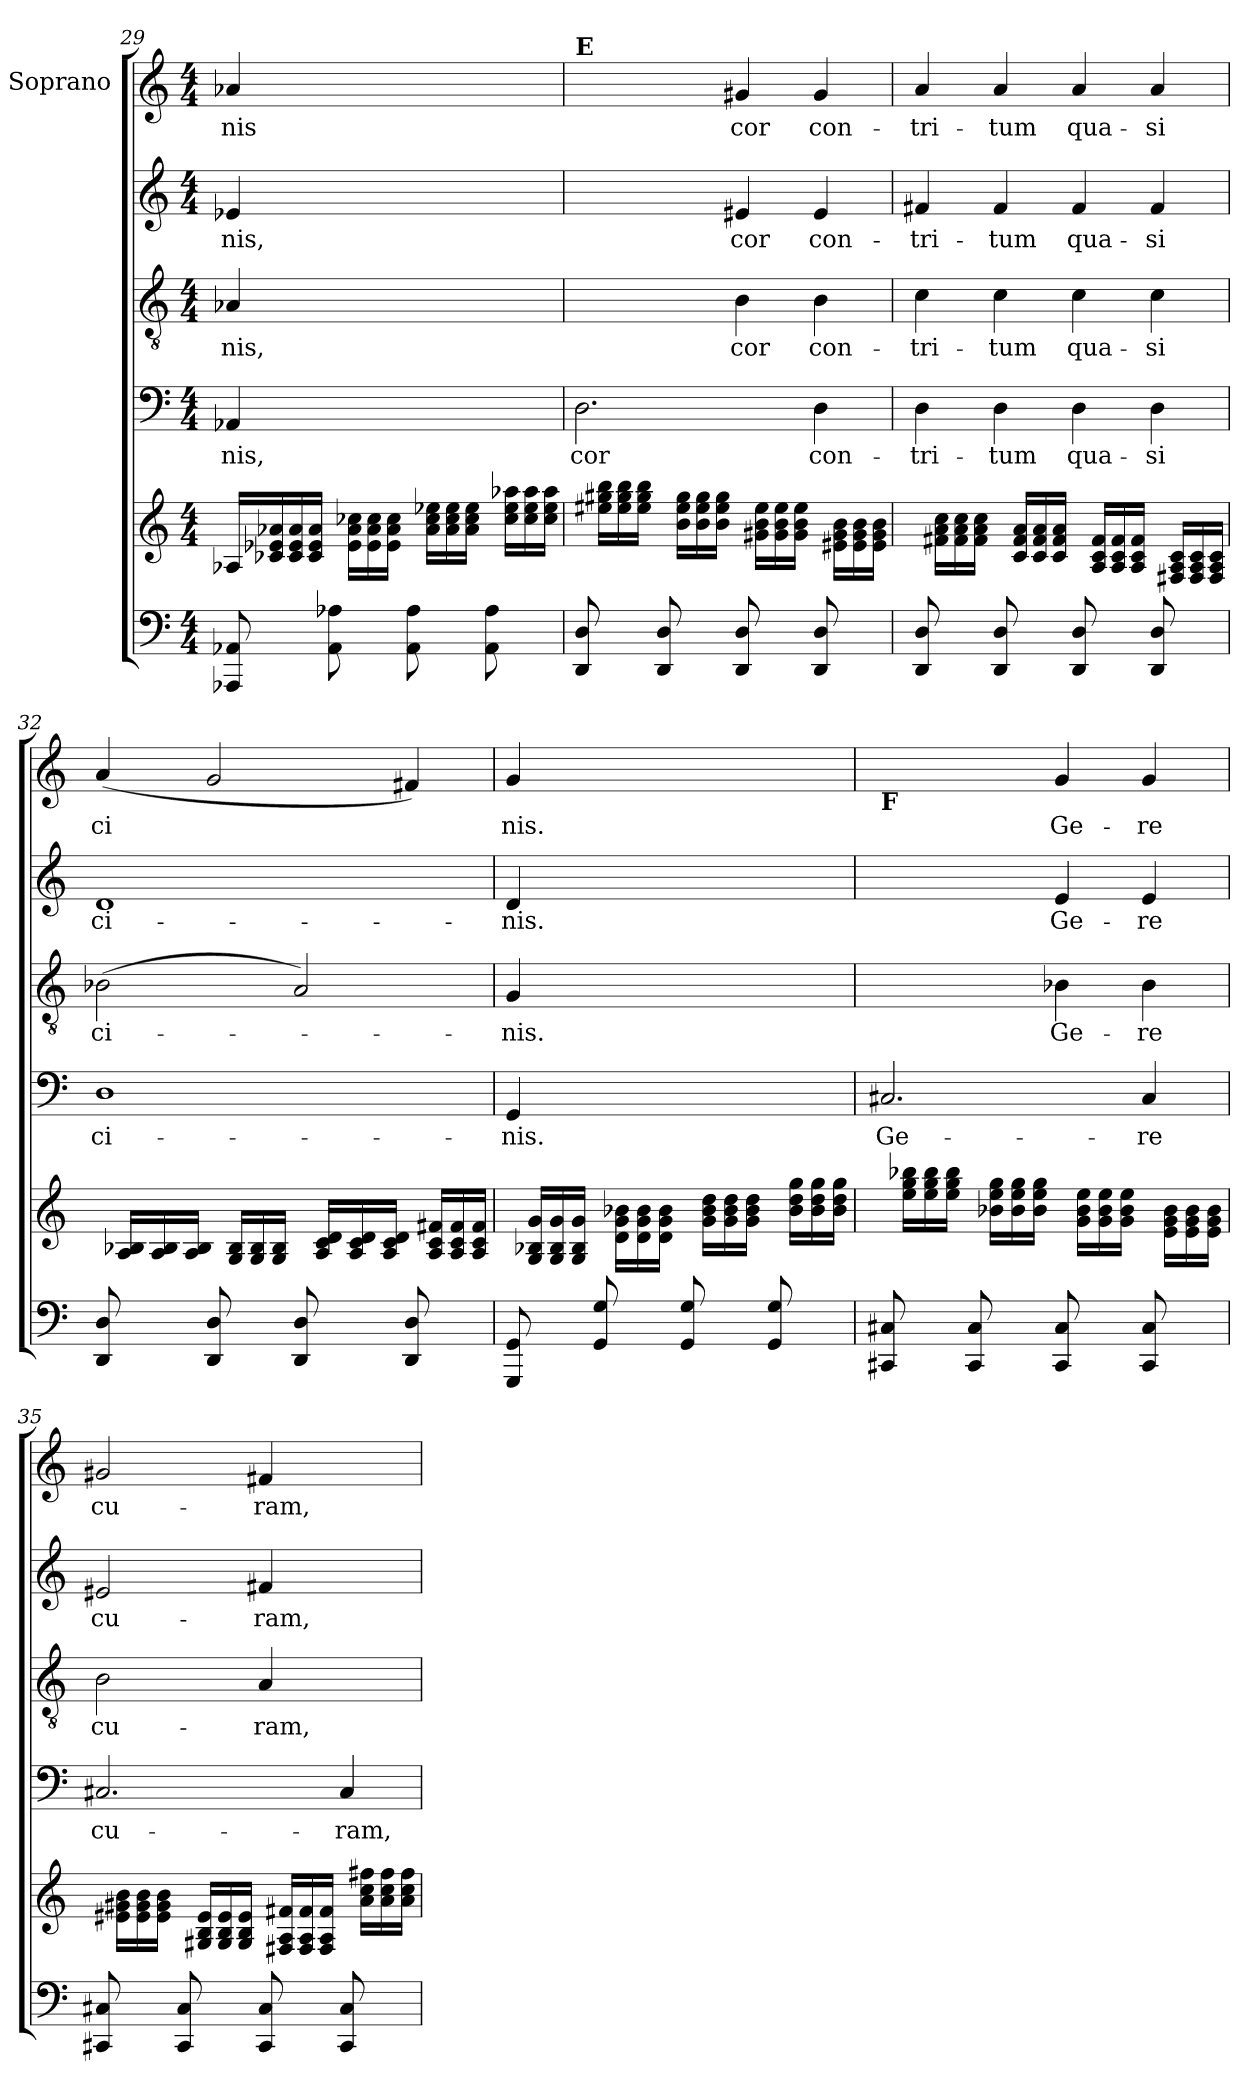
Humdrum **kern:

**kern	**kern	**kern	**text	**kern	**text	**kern	**text	**kern	**text
*part6	*part5	*part4	*part4	*part3	*part3	*part2	*part2	*part1	*part1
*staff6	*staff5	*staff4	*staff4	*staff3	*staff3	*staff2	*staff2	*staff1	*staff1
*	*	*	*	*	*	*	*	*I"Soprano	*
!!LO:PB:g=z
*clefF4	*clefG2	*clefF4	*	*clefGv2	*	*clefG2	*	*clefG2	*
*k[]	*k[]	*k[]	*	*k[]	*	*k[]	*	*k[]	*
*C:	*C:	*C:	*	*C:	*	*C:	*	*C:	*
*M4/4	*M4/4	*M4/4	*	*M4/4	*	*M4/4	*	*M4/4	*
=29	=29	=29	=29	=29	=29	=29	=29	=29	=29
!	!	!	!LO:LY:b	!	!LO:LY:b	!	!LO:LY:b	!	!LO:LY:b
8AAA-X/ 8AA-X/	16A-X/LL	4AA-X/	-nis,	4A-X/	-nis,	4e-X/	-nis,	4a-X/	nis
.	16c-X/ 16e-X/ 16a-X/	.	.	.	.	.	.	.	.
8ryy	16c-/ 16e-/ 16a-/	.	.	.	.	.	.	.	.
.	16c-/ 16e-/ 16a-/JJ	.	.	.	.	.	.	.	.
8AA-\ 8A-X\	16ryy	2.ryy	.	2.ryy	.	2.ryy	.	2.ryy	.
.	16e-\ 16a-\ 16cc-X\LL	.	.	.	.	.	.	.	.
8ryy	16e-\ 16a-\ 16cc-\	.	.	.	.	.	.	.	.
.	16e-\ 16a-\ 16cc-\JJ	.	.	.	.	.	.	.	.
8AA-\ 8A-\	16ryy	.	.	.	.	.	.	.	.
.	16a-\ 16cc-\ 16ee-X\LL	.	.	.	.	.	.	.	.
8ryy	16a-\ 16cc-\ 16ee-\	.	.	.	.	.	.	.	.
.	16a-\ 16cc-\ 16ee-\JJ	.	.	.	.	.	.	.	.
8AA-\ 8A-\	16ryy	.	.	.	.	.	.	.	.
.	16cc-\ 16ee-\ 16aa-X\LL	.	.	.	.	.	.	.	.
8ryy	16cc-\ 16ee-\ 16aa-\	.	.	.	.	.	.	.	.
.	16cc-\ 16ee-\ 16aa-\JJ	.	.	.	.	.	.	.	.
=30	=30	=30	=30	=30	=30	=30	=30	=30	=30
!	!	!	!	!	!	!	!	!LO:TX:a:B:t=E	!
!	!	!	!LO:LY:b	!	!	!	!	!	!
8DD/ 8D/	16ryy	2.D\	cor	2ryy	.	2ryy	.	2ryy	.
.	16ee#X\ 16gg#X\ 16bb\LL	.	.	.	.	.	.	.	.
8ryy	16ee#\ 16gg#\ 16bb\	.	.	.	.	.	.	.	.
.	16ee#\ 16gg#\ 16bb\JJ	.	.	.	.	.	.	.	.
8DD/ 8D/	16ryy	.	.	.	.	.	.	.	.
.	16b\ 16ee#\ 16gg#\LL	.	.	.	.	.	.	.	.
8ryy	16b\ 16ee#\ 16gg#\	.	.	.	.	.	.	.	.
.	16b\ 16ee#\ 16gg#\JJ	.	.	.	.	.	.	.	.
!	!	!	!	!	!LO:LY:b	!	!LO:LY:b	!	!LO:LY:b
8DD/ 8D/	16ryy	.	.	4B\	cor	4e#X/	cor	4g#X/	cor
.	16g#X\ 16b\ 16ee#\LL	.	.	.	.	.	.	.	.
8ryy	16g#\ 16b\ 16ee#\	.	.	.	.	.	.	.	.
.	16g#\ 16b\ 16ee#\JJ	.	.	.	.	.	.	.	.
!	!	!	!LO:LY:b	!	!LO:LY:b	!	!LO:LY:b	!	!LO:LY:b
8DD/ 8D/	16ryy	4D\	con-	4B\	con-	4e#/	con-	4g#/	con-
.	16e#X\ 16g#\ 16b\LL	.	.	.	.	.	.	.	.
8ryy	16e#\ 16g#\ 16b\	.	.	.	.	.	.	.	.
.	16e#\ 16g#\ 16b\JJ	.	.	.	.	.	.	.	.
=31	=31	=31	=31	=31	=31	=31	=31	=31	=31
!	!	!	!LO:LY:b	!	!LO:LY:b	!	!LO:LY:b	!	!LO:LY:b
8DD/ 8D/	16ryy	4D\	-tri-	4c\	-tri-	4f#X/	-tri-	4a/	-tri-
.	16f#X\ 16a\ 16cc\LL	.	.	.	.	.	.	.	.
8ryy	16f#\ 16a\ 16cc\	.	.	.	.	.	.	.	.
.	16f#\ 16a\ 16cc\JJ	.	.	.	.	.	.	.	.
!	!	!	!LO:LY:b	!	!LO:LY:b	!	!LO:LY:b	!	!LO:LY:b
8DD/ 8D/	16ryy	4D\	-tum	4c\	-tum	4f#/	-tum	4a/	-tum
.	16c/ 16f#/ 16a/LL	.	.	.	.	.	.	.	.
8ryy	16c/ 16f#/ 16a/	.	.	.	.	.	.	.	.
.	16c/ 16f#/ 16a/JJ	.	.	.	.	.	.	.	.
!	!	!	!LO:LY:b	!	!LO:LY:b	!	!LO:LY:b	!	!LO:LY:b
8DD/ 8D/	16ryy	4D\	qua-	4c\	qua-	4f#/	qua-	4a/	qua-
.	16A/ 16c/ 16f#/LL	.	.	.	.	.	.	.	.
8ryy	16A/ 16c/ 16f#/	.	.	.	.	.	.	.	.
.	16A/ 16c/ 16f#/JJ	.	.	.	.	.	.	.	.
!	!	!	!LO:LY:b	!	!LO:LY:b	!	!LO:LY:b	!	!LO:LY:b
8DD/ 8D/	16ryy	4D\	-si	4c\	-si	4f#/	-si	4a/	-si
.	16F#X/ 16A/ 16c/LL	.	.	.	.	.	.	.	.
8ryy	16F#/ 16A/ 16c/	.	.	.	.	.	.	.	.
.	16F#/ 16A/ 16c/JJ	.	.	.	.	.	.	.	.
!!LO:LB:g=z
=32	=32	=32	=32	=32	=32	=32	=32	=32	=32
!	!	!	!LO:LY:b	!	!LO:LY:b	!	!LO:LY:b	!	!LO:LY:b
8DD/ 8D/	16ryy	1D	ci-	(>2B-X\	ci-	1d	ci-	(<4a/	ci
.	16A/ 16B-X/LL	.	.	.	.	.	.	.	.
8ryy	16A/ 16B-/	.	.	.	.	.	.	.	.
.	16A/ 16B-/JJ	.	.	.	.	.	.	.	.
8DD/ 8D/	16ryy	.	.	.	.	.	.	2g/	.
.	16G/ 16B-/LL	.	.	.	.	.	.	.	.
8ryy	16G/ 16B-/	.	.	.	.	.	.	.	.
.	16G/ 16B-/JJ	.	.	.	.	.	.	.	.
8DD/ 8D/	16ryy	.	.	2A/)	.	.	.	.	.
.	16A/ 16c/ 16d/LL	.	.	.	.	.	.	.	.
8ryy	16A/ 16c/ 16d/	.	.	.	.	.	.	.	.
.	16A/ 16c/ 16d/JJ	.	.	.	.	.	.	.	.
8DD/ 8D/	16ryy	.	.	.	.	.	.	4f#X/)	.
.	16A/ 16c/ 16f#X/LL	.	.	.	.	.	.	.	.
8ryy	16A/ 16c/ 16f#/	.	.	.	.	.	.	.	.
.	16A/ 16c/ 16f#/JJ	.	.	.	.	.	.	.	.
!!LO:LB:g=z
=33	=33	=33	=33	=33	=33	=33	=33	=33	=33
!	!	!	!LO:LY:b	!	!LO:LY:b	!	!LO:LY:b	!	!LO:LY:b
8GGG/ 8GG/	16ryy	4GG/	-nis.	4G/	-nis.	4d/	-nis.	4g/	nis.
.	16G/ 16B-X/ 16g/LL	.	.	.	.	.	.	.	.
8ryy	16G/ 16B-/ 16g/	.	.	.	.	.	.	.	.
.	16G/ 16B-/ 16g/JJ	.	.	.	.	.	.	.	.
8GG/ 8G/	16ryy	2.ryy	.	2.ryy	.	2.ryy	.	2.ryy	.
.	16d\ 16g\ 16b-X\LL	.	.	.	.	.	.	.	.
8ryy	16d\ 16g\ 16b-\	.	.	.	.	.	.	.	.
.	16d\ 16g\ 16b-\JJ	.	.	.	.	.	.	.	.
8GG/ 8G/	16ryy	.	.	.	.	.	.	.	.
.	16g\ 16b-\ 16dd\LL	.	.	.	.	.	.	.	.
8ryy	16g\ 16b-\ 16dd\	.	.	.	.	.	.	.	.
.	16g\ 16b-\ 16dd\JJ	.	.	.	.	.	.	.	.
8GG/ 8G/	16ryy	.	.	.	.	.	.	.	.
.	16b-\ 16dd\ 16gg\LL	.	.	.	.	.	.	.	.
8ryy	16b-\ 16dd\ 16gg\	.	.	.	.	.	.	.	.
.	16b-\ 16dd\ 16gg\JJ	.	.	.	.	.	.	.	.
=34	=34	=34	=34	=34	=34	=34	=34	=34	=34
!	!	!	!	!	!	!	!	!LO:TX:b:B:t=F	!
!	!	!	!LO:LY:b	!	!	!	!	!	!
8CC#X/ 8C#X/	16ryy	2.C#X/	Ge-	2ryy	.	2ryy	.	2ryy	.
.	16ee\ 16gg\ 16bb-X\LL	.	.	.	.	.	.	.	.
8ryy	16ee\ 16gg\ 16bb-\	.	.	.	.	.	.	.	.
.	16ee\ 16gg\ 16bb-\JJ	.	.	.	.	.	.	.	.
8CC#/ 8C#/	16ryy	.	.	.	.	.	.	.	.
.	16b-X\ 16ee\ 16gg\LL	.	.	.	.	.	.	.	.
8ryy	16b-\ 16ee\ 16gg\	.	.	.	.	.	.	.	.
.	16b-\ 16ee\ 16gg\JJ	.	.	.	.	.	.	.	.
!	!	!	!	!	!LO:LY:b	!	!LO:LY:b	!	!LO:LY:b
8CC#/ 8C#/	16ryy	.	.	4B-X\	Ge-	4e/	Ge-	4g/	Ge-
.	16g\ 16b-\ 16ee\LL	.	.	.	.	.	.	.	.
8ryy	16g\ 16b-\ 16ee\	.	.	.	.	.	.	.	.
.	16g\ 16b-\ 16ee\JJ	.	.	.	.	.	.	.	.
!	!	!	!LO:LY:b	!	!LO:LY:b	!	!LO:LY:b	!	!LO:LY:b
8CC#/ 8C#/	16ryy	4C#/	-re	4B-\	-re	4e/	-re	4g/	-re
.	16e\ 16g\ 16b-\LL	.	.	.	.	.	.	.	.
8ryy	16e\ 16g\ 16b-\	.	.	.	.	.	.	.	.
.	16e\ 16g\ 16b-\JJ	.	.	.	.	.	.	.	.
=35	=35	=35	=35	=35	=35	=35	=35	=35	=35
!	!	!	!LO:LY:b	!	!LO:LY:b	!	!LO:LY:b	!	!LO:LY:b
8CC#X/ 8C#X/	16ryy	2.C#X/	cu-	2B\	cu-	2e#X/	cu-	2g#X/	cu-
.	16e#X\ 16g#X\ 16b\LL	.	.	.	.	.	.	.	.
8ryy	16e#\ 16g#\ 16b\	.	.	.	.	.	.	.	.
.	16e#\ 16g#\ 16b\JJ	.	.	.	.	.	.	.	.
8CC#/ 8C#/	16ryy	.	.	.	.	.	.	.	.
.	16G#X/ 16B/ 16e#/LL	.	.	.	.	.	.	.	.
8ryy	16G#/ 16B/ 16e#/	.	.	.	.	.	.	.	.
.	16G#/ 16B/ 16e#/JJ	.	.	.	.	.	.	.	.
!	!	!	!	!	!LO:LY:b	!	!LO:LY:b	!	!LO:LY:b
8CC#/ 8C#/	16ryy	.	.	4A/	-ram,	4f#X/	-ram,	4f#X/	-ram,
.	16F#X/ 16A/ 16f#X/LL	.	.	.	.	.	.	.	.
8ryy	16F#/ 16A/ 16f#/	.	.	.	.	.	.	.	.
.	16F#/ 16A/ 16f#/JJ	.	.	.	.	.	.	.	.
!	!	!	!LO:LY:b	!	!	!	!	!	!
8CC#/ 8C#/	16ryy	4C#/	-ram,	4ryy	.	4ryy	.	4ryy	.
.	16a\ 16cc\ 16ff#X\LL	.	.	.	.	.	.	.	.
8ryy	16a\ 16cc\ 16ff#\	.	.	.	.	.	.	.	.
.	16a\ 16cc\ 16ff#\JJ	.	.	.	.	.	.	.	.
=	=	=	=	=	=	=	=	=	=
*-	*-	*-	*-	*-	*-	*-	*-	*-	*-
